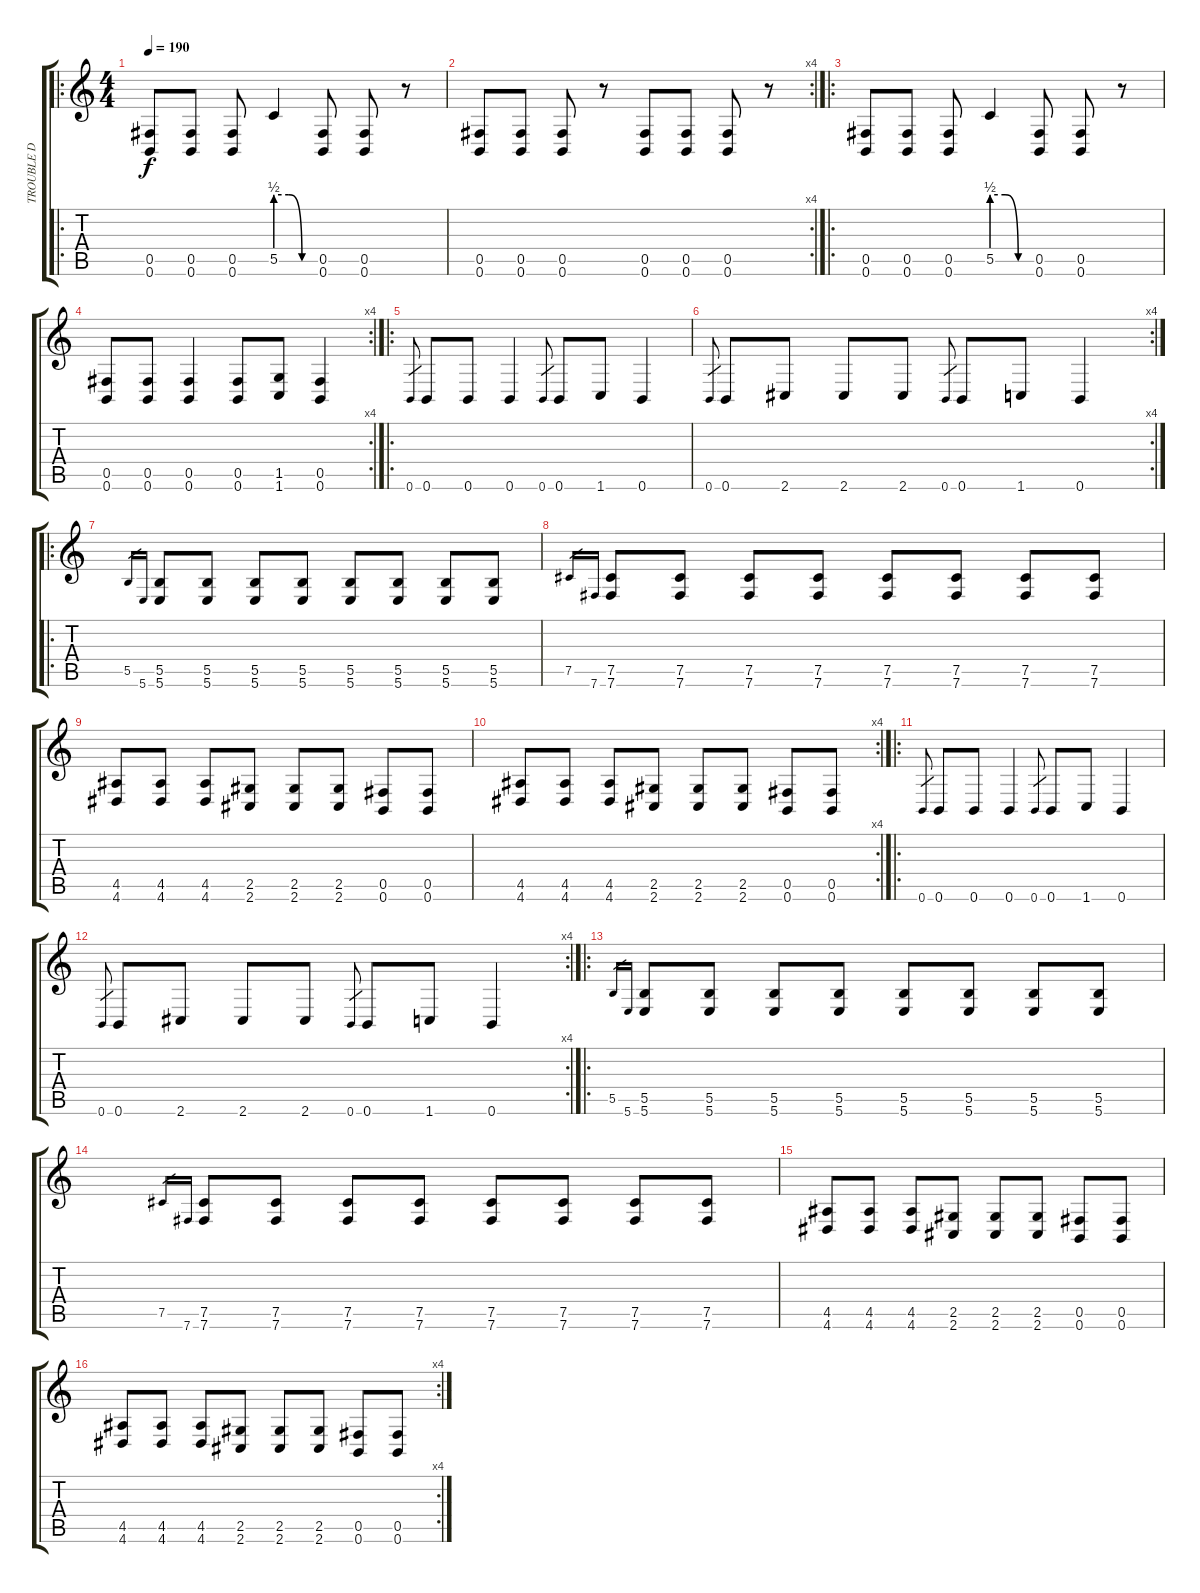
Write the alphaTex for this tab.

\track ("TROUBLE D" "TROUBLE D") {instrument electricbassfinger}
\staff {score tabs}
\tuning (Db4 Ab3 E3 B2 Gb2 B1) {hide}
\ro
\ts (4 4)
\tempo 190
\clef g2
\ks c
(0.5 0.6).8{dy f} (0.5 0.6).8 (0.5 0.6).8 5.5{be (custom 0 2 20 2 40 0 60 0)}.4 (0.5 0.6).8 (0.5 0.6).8 r.8 |
\rc 4
(0.5 0.6).8 (0.5 0.6).8 (0.5 0.6).8 r.8 (0.5 0.6).8 (0.5 0.6).8 (0.5 0.6).8 r.8 |
\ro
(0.5 0.6).8 (0.5 0.6).8 (0.5 0.6).8 5.5{be (custom 0 2 20 2 40 0 60 0)}.4 (0.5 0.6).8 (0.5 0.6).8 r.8 |
\rc 4
(0.5 0.6).8 (0.5 0.6).8 (0.5 0.6).4 (0.5 0.6).8 (1.5 1.6).8 (0.5 0.6).4 |
\ro
0.6.8{gr} 0.6.8 0.6.8 0.6.4 0.6.8{gr} 0.6.8 1.6.8 0.6.4 |
\rc 4
0.6.8{gr} 0.6.8 2.6.8 2.6.8 2.6.8 0.6.8{gr} 0.6.8 1.6.8 0.6.4 |
\ro
5.5.16{gr} 5.6.16{gr} (5.5 5.6).8 (5.5 5.6).8 (5.5 5.6).8 (5.5 5.6).8 (5.5 5.6).8 (5.5 5.6).8 (5.5 5.6).8 (5.5 5.6).8 |
7.5.16{gr} 7.6.16{gr} (7.5 7.6).8 (7.5 7.6).8 (7.5 7.6).8 (7.5 7.6).8 (7.5 7.6).8 (7.5 7.6).8 (7.5 7.6).8 (7.5 7.6).8 |
(4.5 4.6).8 (4.5 4.6).8 (4.5 4.6).8 (2.5 2.6).8 (2.5 2.6).8 (2.5 2.6).8 (0.5 0.6).8 (0.5 0.6).8 |
\rc 4
(4.5 4.6).8 (4.5 4.6).8 (4.5 4.6).8 (2.5 2.6).8 (2.5 2.6).8 (2.5 2.6).8 (0.5 0.6).8 (0.5 0.6).8 |
\ro
0.6.8{gr} 0.6.8 0.6.8 0.6.4 0.6.8{gr} 0.6.8 1.6.8 0.6.4 |
\rc 4
0.6.8{gr} 0.6.8 2.6.8 2.6.8 2.6.8 0.6.8{gr} 0.6.8 1.6.8 0.6.4 |
\ro
5.5.16{gr} 5.6.16{gr} (5.5 5.6).8 (5.5 5.6).8 (5.5 5.6).8 (5.5 5.6).8 (5.5 5.6).8 (5.5 5.6).8 (5.5 5.6).8 (5.5 5.6).8 |
7.5.16{gr} 7.6.16{gr} (7.5 7.6).8 (7.5 7.6).8 (7.5 7.6).8 (7.5 7.6).8 (7.5 7.6).8 (7.5 7.6).8 (7.5 7.6).8 (7.5 7.6).8 |
(4.5 4.6).8 (4.5 4.6).8 (4.5 4.6).8 (2.5 2.6).8 (2.5 2.6).8 (2.5 2.6).8 (0.5 0.6).8 (0.5 0.6).8 |
\rc 4
(4.5 4.6).8 (4.5 4.6).8 (4.5 4.6).8 (2.5 2.6).8 (2.5 2.6).8 (2.5 2.6).8 (0.5 0.6).8 (0.5 0.6).8
